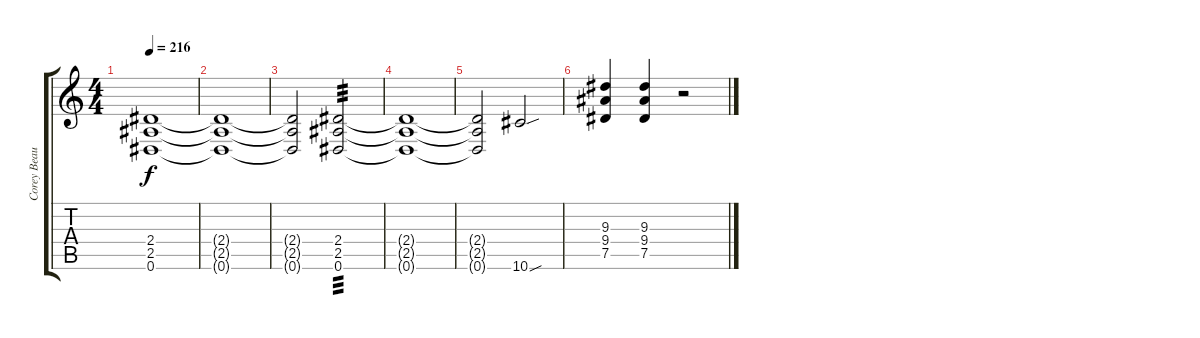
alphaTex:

\track ("Corey Beaulieu (lead guitar)" "Corey Beau") {instrument distortionguitar}
\staff {score tabs}
\tuning (Eb4 Bb3 Gb3 Db3 Ab2 Eb2) {hide}
\ts (4 4)
\tempo 216
\clef g2
\ks c
(2.4{t} 2.5{t} 0.6{t}).1{dy f} |
(2.4{t} 2.5{t} 0.6{t}).1 |
(2.4{t} 2.5{t} 0.6{t}).2 (2.4 2.5 0.6).2{tp 3} |
(2.4{t} 2.5{t} 0.6{t}).1 |
(2.4{t} 2.5{t} 0.6{t}).2 10.6{sou}.2 |
(9.3 9.4 7.5).4 (9.3 9.4 7.5).4 r.2
